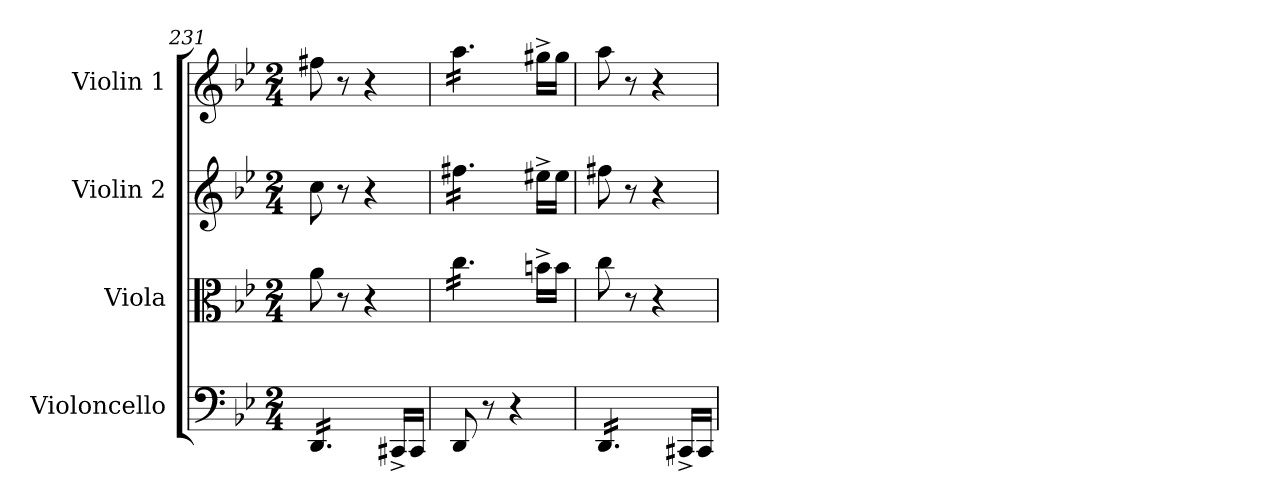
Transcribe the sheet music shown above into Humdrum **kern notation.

**kern	**kern	**kern	**kern
*part4	*part3	*part2	*part1
*staff4	*staff3	*staff2	*staff1
*I"Violoncello	*I"Viola	*I"Violin 2	*I"Violin 1
*I'Vc	*I'Vla	*I'Vln	*I'Vln
*clefF4	*clefC3	*clefG2	*clefG2
*k[b-e-]	*k[b-e-]	*k[b-e-]	*k[b-e-]
*M2/4	*M2/4	*M2/4	*M2/4
=231	=231	=231	=231
*tremolo	*	*	*
16DD/LL	8a\	8cc\	8ff#X\
16DD/	.	.	.
16DD/	8r	8r	8r
16DD/	.	.	.
16DD/	4r	4r	4r
16DD/JJ	.	.	.
*Xtremolo	*	*	*
16CC#X^/LL	.	.	.
16CC#/JJ	.	.	.
=232	=232	=232	=232
*	*tremolo	*	*
*	*	*tremolo	*
*	*	*	*tremolo
8DD/	16cc\LL	16ff#X\LL	16aa\LL
.	16cc\	16ff#X\	16aa\
8r	16cc\	16ff#X\	16aa\
.	16cc\	16ff#X\	16aa\
4r	16cc\	16ff#X\	16aa\
.	16cc\JJ	16ff#X\JJ	16aa\JJ
*	*	*	*Xtremolo
*	*	*Xtremolo	*
*	*Xtremolo	*	*
.	16bn^\LL	16ee#X^\LL	16gg#X^\LL
.	16b\JJ	16ee#\JJ	16gg#\JJ
=233	=233	=233	=233
*tremolo	*	*	*
16DD/LL	8cc\	8ff#X\	8aa\
16DD/	.	.	.
16DD/	8r	8r	8r
16DD/	.	.	.
16DD/	4r	4r	4r
16DD/JJ	.	.	.
*Xtremolo	*	*	*
16CC#X^/LL	.	.	.
16CC#/JJ	.	.	.
=	=	=	=
*-	*-	*-	*-
